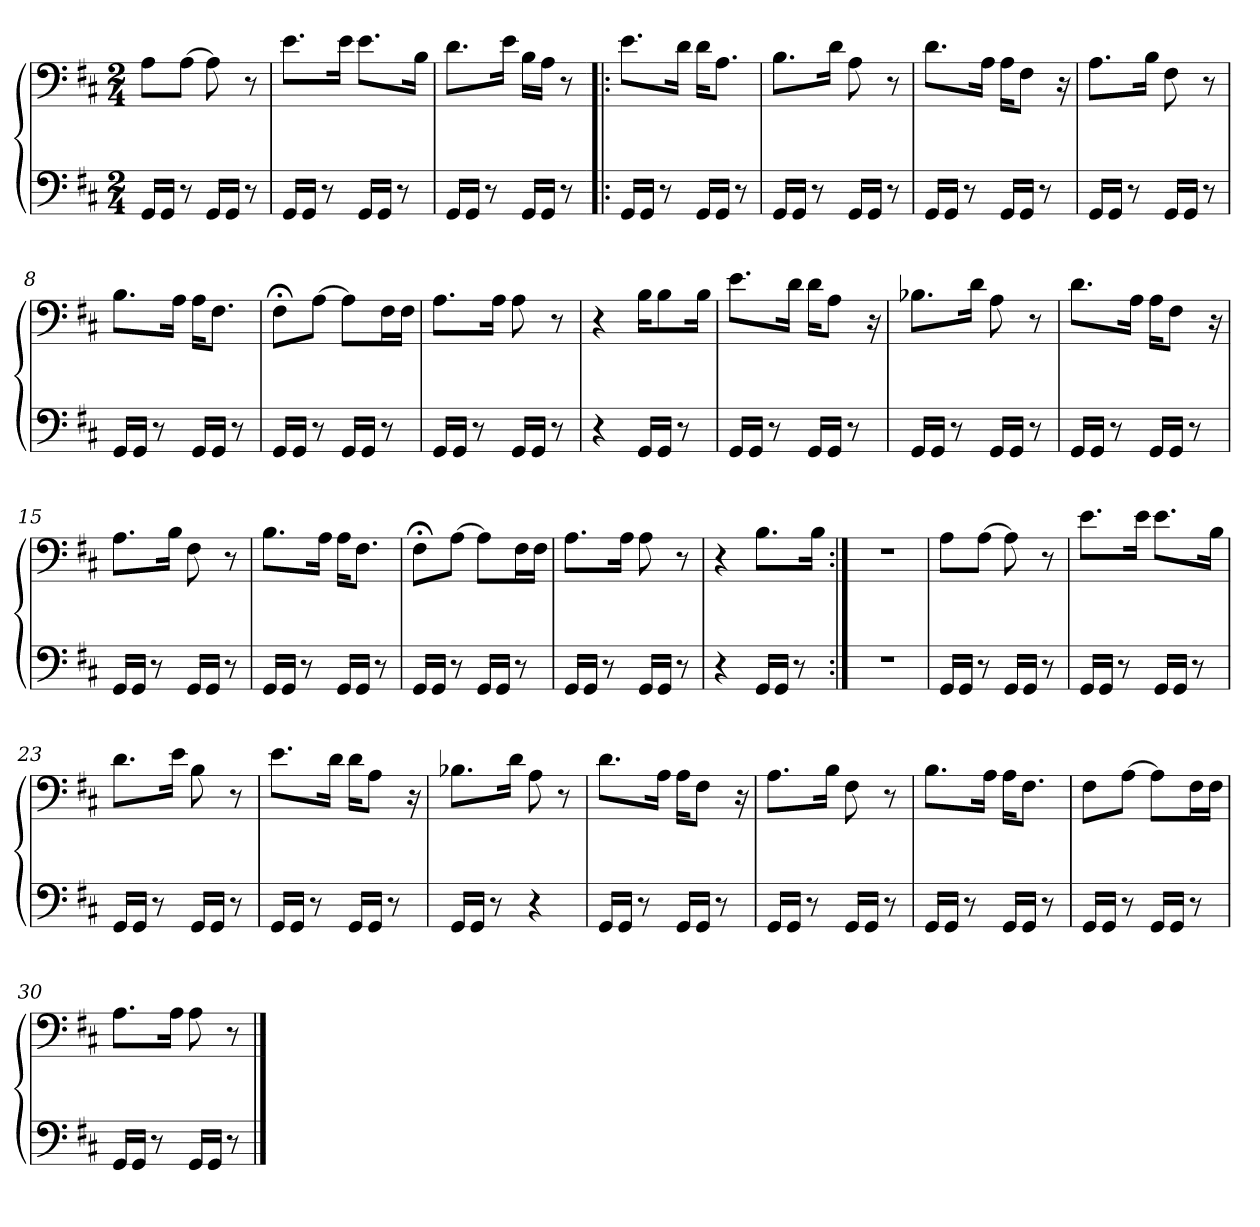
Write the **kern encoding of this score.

**kern	**kern
*part1	*part1
*staff2	*staff1
*clefF4	*clefF4
*k[f#c#]	*k[f#c#]
*M2/4	*M2/4
=1	=1
16GG/LL	8A\L
16GG/JJ	.
8r	[8A\J
16GG/LL	8A\]
16GG/JJ	.
8r	8r
=2	=2
16GG/LL	8.e\L
16GG/JJ	.
8r	.
.	16e\Jk
16GG/LL	8.e\L
16GG/JJ	.
8r	.
.	16B\Jk
=3	=3
16GG/LL	8.d\L
16GG/JJ	.
8r	.
.	16e\Jk
16GG/LL	16B\LL
16GG/JJ	16A\JJ
8r	8r
=4!|:	=4!|:
16GG/LL	8.e\L
16GG/JJ	.
8r	.
.	16d\Jk
16GG/LL	16d\KL
16GG/JJ	8.A\J
8r	.
=5	=5
16GG/LL	8.B\L
16GG/JJ	.
8r	.
.	16d\Jk
16GG/LL	8A\
16GG/JJ	.
8r	8r
=6	=6
16GG/LL	8.d\L
16GG/JJ	.
8r	.
.	16A\Jk
16GG/LL	16A\KL
16GG/JJ	8F#\J
8r	.
.	16r
=7	=7
16GG/LL	8.A\L
16GG/JJ	.
8r	.
.	16B\Jk
16GG/LL	8F#\
16GG/JJ	.
8r	8r
=8	=8
16GG/LL	8.B\L
16GG/JJ	.
8r	.
.	16A\Jk
16GG/LL	16A\KL
16GG/JJ	8.F#\J
8r	.
=9	=9
16GG/LL	8F#;<\L
16GG/JJ	.
8r	[8A\J
16GG/LL	8A\L]
16GG/JJ	.
8r	16F#\L
.	16F#\JJ
=10	=10
16GG/LL	8.A\L
16GG/JJ	.
8r	.
.	16A\Jk
16GG/LL	8A\
16GG/JJ	.
8r	8r
=11	=11
4r	4r
16GG/LL	16B\KL
16GG/JJ	8B\
8r	.
.	16B\Jk
=12	=12
16GG/LL	8.e\L
16GG/JJ	.
8r	.
.	16d\Jk
16GG/LL	16d\KL
16GG/JJ	8A\J
8r	.
.	16r
=13	=13
16GG/LL	8.B-X\L
16GG/JJ	.
8r	.
.	16d\Jk
16GG/LL	8A\
16GG/JJ	.
8r	8r
=14	=14
16GG/LL	8.d\L
16GG/JJ	.
8r	.
.	16A\Jk
16GG/LL	16A\KL
16GG/JJ	8F#\J
8r	.
.	16r
=15	=15
16GG/LL	8.A\L
16GG/JJ	.
8r	.
.	16B\Jk
16GG/LL	8F#\
16GG/JJ	.
8r	8r
=16	=16
16GG/LL	8.B\L
16GG/JJ	.
8r	.
.	16A\Jk
16GG/LL	16A\KL
16GG/JJ	8.F#\J
8r	.
=17	=17
16GG/LL	8F#;<\L
16GG/JJ	.
8r	[8A\J
16GG/LL	8A\L]
16GG/JJ	.
8r	16F#\L
.	16F#\JJ
=18	=18
16GG/LL	8.A\L
16GG/JJ	.
8r	.
.	16A\Jk
16GG/LL	8A\
16GG/JJ	.
8r	8r
=19	=19
4r	4r
16GG/LL	8.B\L
16GG/JJ	.
8r	.
.	16B\Jk
=20:|!	=20:|!
2r	2r
=21	=21
16GG/LL	8A\L
16GG/JJ	.
8r	[8A\J
16GG/LL	8A\]
16GG/JJ	.
8r	8r
=22	=22
16GG/LL	8.e\L
16GG/JJ	.
8r	.
.	16e\Jk
16GG/LL	8.e\L
16GG/JJ	.
8r	.
.	16B\Jk
=23	=23
16GG/LL	8.d\L
16GG/JJ	.
8r	.
.	16e\Jk
16GG/LL	8B\
16GG/JJ	.
8r	8r
=24	=24
16GG/LL	8.e\L
16GG/JJ	.
8r	.
.	16d\Jk
16GG/LL	16d\KL
16GG/JJ	8A\J
8r	.
.	16r
=25	=25
16GG/LL	8.B-X\L
16GG/JJ	.
8r	.
.	16d\Jk
4r	8A\
.	8r
=26	=26
16GG/LL	8.d\L
16GG/JJ	.
8r	.
.	16A\Jk
16GG/LL	16A\KL
16GG/JJ	8F#\J
8r	.
.	16r
=27	=27
16GG/LL	8.A\L
16GG/JJ	.
8r	.
.	16B\Jk
16GG/LL	8F#\
16GG/JJ	.
8r	8r
=28	=28
16GG/LL	8.B\L
16GG/JJ	.
8r	.
.	16A\Jk
16GG/LL	16A\KL
16GG/JJ	8.F#\J
8r	.
=29	=29
16GG/LL	8F#\L
16GG/JJ	.
8r	[8A\J
16GG/LL	8A\L]
16GG/JJ	.
8r	16F#\L
.	16F#\JJ
=30	=30
16GG/LL	8.A\L
16GG/JJ	.
8r	.
.	16A\Jk
16GG/LL	8A\
16GG/JJ	.
8r	8r
==	==
*-	*-
